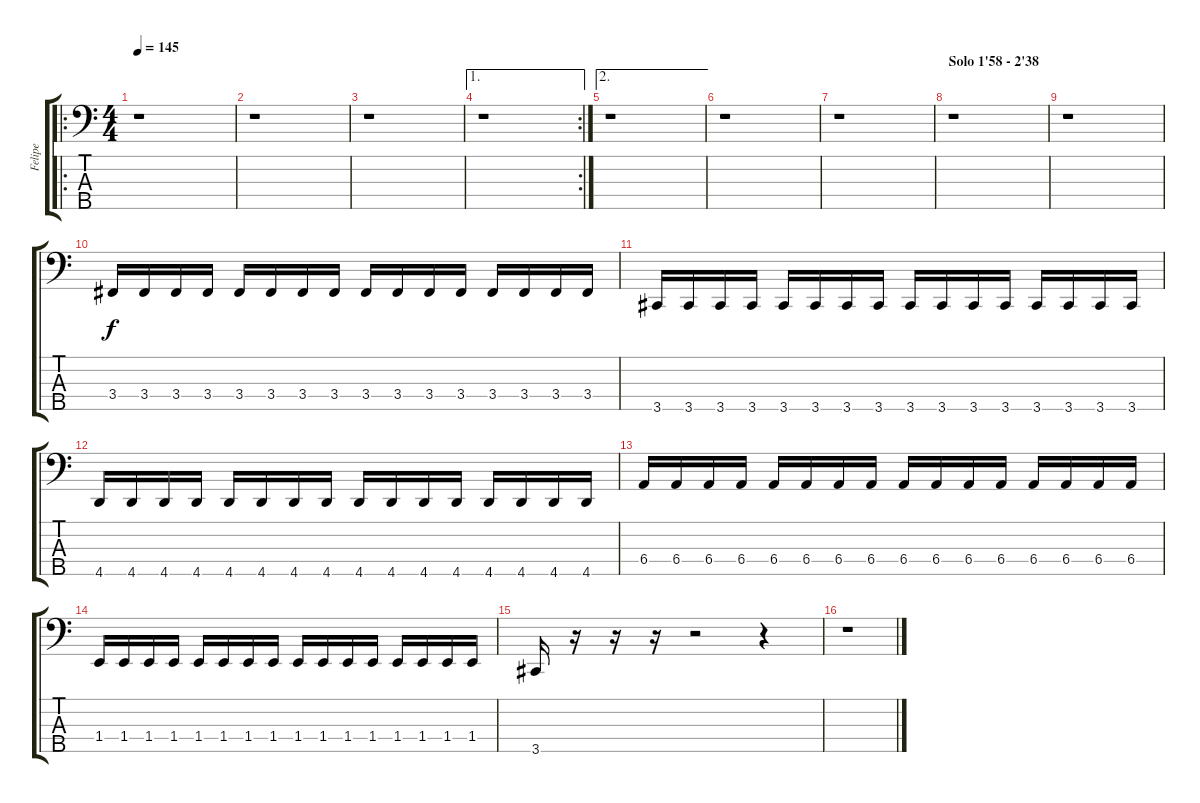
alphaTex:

\track ("Felipe" "Felipe") {instrument electricbasspick}
\staff {score tabs}
\tuning (Gb2 Db2 Ab1 Eb1 Bb0) {hide}
\ro
\ts (4 4)
\tempo 145
\clef f4
\ks c
r.1{dy f instrument electricbasspick} |
r.1 |
r.1 |
\ae 1
\rc 2
r.1 |
\ae 2
r.1 |
r.1 |
r.1 |
\section ("" "Solo 1'58 - 2'38")
r.1 |
r.1 |
3.4.16 3.4.16 3.4.16 3.4.16 3.4.16 3.4.16 3.4.16 3.4.16 3.4.16 3.4.16 3.4.16 3.4.16 3.4.16 3.4.16 3.4.16 3.4.16 |
3.5.16 3.5.16 3.5.16 3.5.16 3.5.16 3.5.16 3.5.16 3.5.16 3.5.16 3.5.16 3.5.16 3.5.16 3.5.16 3.5.16 3.5.16 3.5.16 |
4.5.16 4.5.16 4.5.16 4.5.16 4.5.16 4.5.16 4.5.16 4.5.16 4.5.16 4.5.16 4.5.16 4.5.16 4.5.16 4.5.16 4.5.16 4.5.16 |
6.4.16 6.4.16 6.4.16 6.4.16 6.4.16 6.4.16 6.4.16 6.4.16 6.4.16 6.4.16 6.4.16 6.4.16 6.4.16 6.4.16 6.4.16 6.4.16 |
1.4.16 1.4.16 1.4.16 1.4.16 1.4.16 1.4.16 1.4.16 1.4.16 1.4.16 1.4.16 1.4.16 1.4.16 1.4.16 1.4.16 1.4.16 1.4.16 |
3.5.16 r.16 r.16 r.16 r.2 r.4 |
r.1
